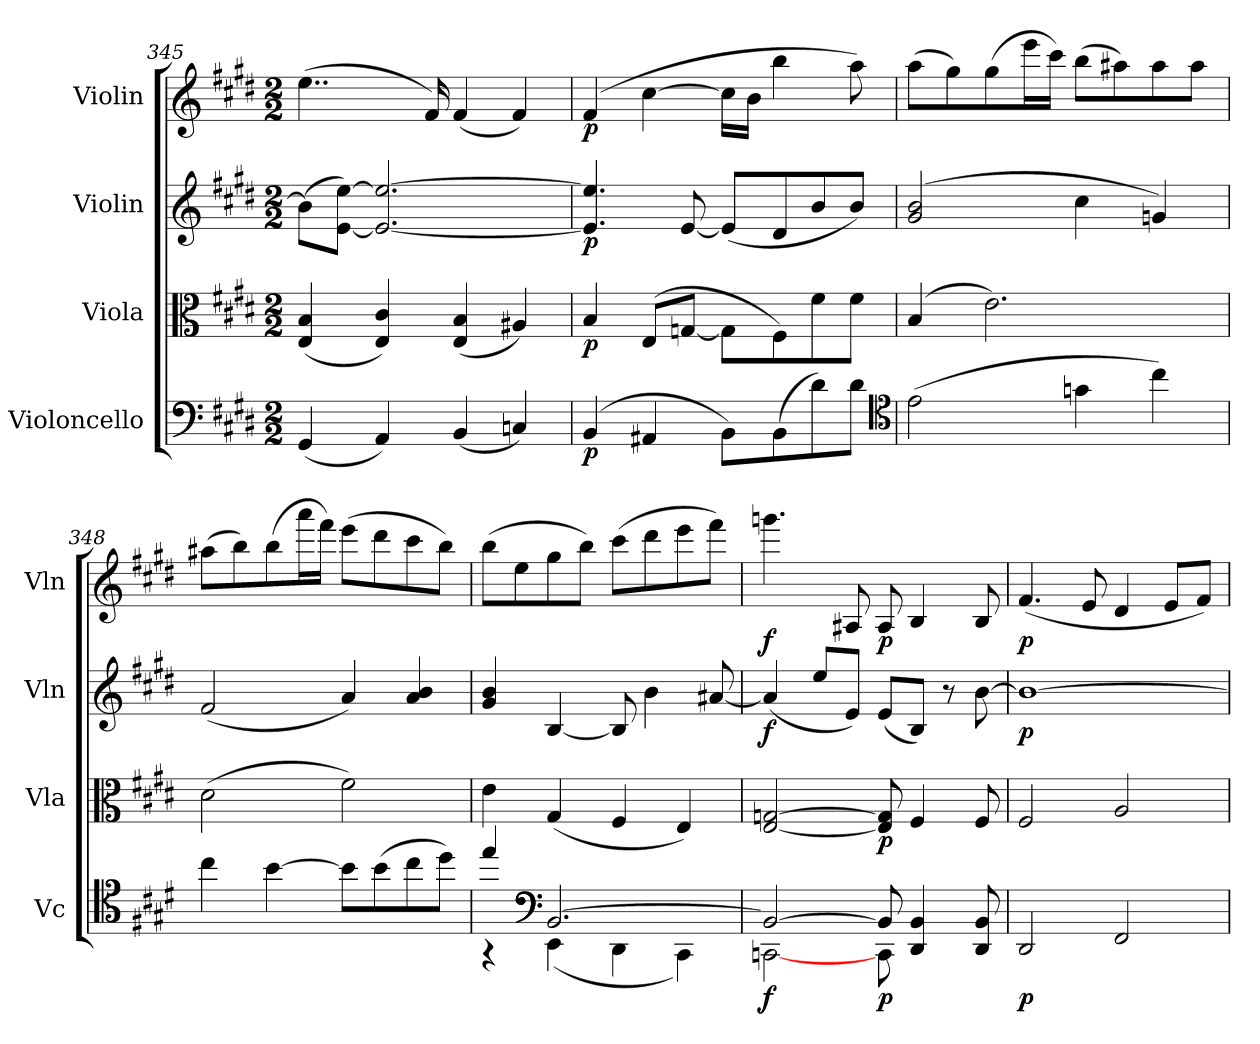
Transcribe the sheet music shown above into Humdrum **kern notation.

**kern	**dynam	**kern	**dynam	**kern	**dynam	**kern	**dynam
*part4	*part4	*part3	*part3	*part2	*part2	*part1	*part1
*staff4	*staff4	*staff3	*staff3	*staff2	*staff2	*staff1	*staff1
*I"Violoncello	*	*I"Viola	*	*I"Violin	*	*I"Violin	*
*I'Vc	*	*I'Vla	*	*I'Vln	*	*I'Vln	*
*clefF4	*	*clefC3	*	*clefG2	*	*clefG2	*
*k[f#c#g#d#]	*	*k[f#c#g#d#]	*	*k[f#c#g#d#]	*	*k[f#c#g#d#]	*
*M2/2	*	*M2/2	*	*M2/2	*	*M2/2	*
=345	=345	=345	=345	=345	=345	=345	=345
(4GG#	.	(4E 4B	.	(8b\L]	.	(4..ee	.
.	.	.	.	[8e\ [8ee\J)	.	.	.
4AA)	.	4E 4c#)	.	2.e_ 2.ee_	.	.	.
.	.	.	.	.	.	16f#)	.
(4BB	.	(4E 4B	.	.	.	(4f#	.
4Cn)	.	4A#X)	.	.	.	4f#)	.
=346	=346	=346	=346	=346	=346	=346	=346
(4BB	p	4B	p	4.e] 4.ee]	p	(4f#	p
4AA#X	.	(8E/L	.	.	.	[4cc#	.
.	.	[8Gn/J	.	[8e	.	.	.
8BB\L)	.	8G\L]	.	(8e/L]	.	16cc#\LL]	.
.	.	.	.	.	.	16b\JJ	.
(8BB\	.	8F#\)	.	8d#/	.	4bb	.
8d#\)	.	8f#\	.	8b/	.	.	.
8d#\J	.	8f#\J	.	8b/J)	.	8aa)	.
*clefC4	*	*	*	*	*	*	*
=347	=347	=347	=347	=347	=347	=347	=347
(2e	.	(4B	.	(2g# 2b	.	(8aa\L	.
.	.	.	.	.	.	8gg#\)	.
.	.	2.e)	.	.	.	(8gg#\	.
.	.	.	.	.	.	16eee\L	.
.	.	.	.	.	.	16ccc#\JJ)	.
4gn	.	.	.	4cc#	.	(8bb\L	.
.	.	.	.	.	.	8aa#X\)	.
4cc#)	.	.	.	4gn)	.	8aa#\	.
.	.	.	.	.	.	8aa#\J	.
=348	=348	=348	=348	=348	=348	=348	=348
4cc#	.	(2d#	.	(2f#	.	(8aa#X\L	.
.	.	.	.	.	.	8bb\)	.
[4b	.	.	.	.	.	(8bb\	.
.	.	.	.	.	.	16aaa\L	.
.	.	.	.	.	.	16fff#\JJ)	.
8b\L]	.	2f#)	.	4a)	.	(8eee\L	.
(8b\	.	.	.	.	.	8ddd#\	.
8cc#\	.	.	.	4a 4b	.	8ccc#\	.
8dd#\J)	.	.	.	.	.	8bb\J)	.
=349	=349	=349	=349	=349	=349	=349	=349
*^	*	*	*	*	*	*	*
4ee	4r	.	4e	.	4g# 4b	.	(8bb\L	.
.	.	.	.	.	.	.	8ee\	.
*clefF4	*	*	*	*	*	*	*	*
[2.BB	(4EE	.	(4G#	.	[4B	.	8gg#\	.
.	.	.	.	.	.	.	8bb\J)	.
.	4DD#	.	4F#	.	8B]	.	(8ccc#\L	.
.	.	.	.	.	4b	.	8ddd#\	.
.	4CC#)	.	4E)	.	.	.	8eee\	.
.	.	.	.	.	[8a#X	.	8fff#\J)	.
=350	=350	=350	=350	=350	=350	=350	=350	=350
2BB_	[2CCn	f	[2E [2Gn	.	(4a#]	f	4.gggn	f
.	.	.	.	.	8ee/L	.	.	.
.	.	.	.	.	8e/J)	.	8A#X	.
8BB]	8CC	p	8E] 8G]	p	(8e/L	.	8A#	p
4DD# 4BB	4.ryy	.	4F#	.	8B/J)	.	4B	.
.	.	.	.	.	8r	.	.	.
8DD# 8BB	.	.	8F#	.	[8b	.	8B	.
*v	*v	*	*	*	*	*	*	*
=351	=351	=351	=351	=351	=351	=351	=351
2DD#	p	2F#	.	1b_	p	(4.f#	p
.	.	.	.	.	.	8e	.
2FF#	.	2A	.	.	.	4d#	.
.	.	.	.	.	.	8e/L	.
.	.	.	.	.	.	8f#/J)	.
=	=	=	=	=	=	=	=
*-	*-	*-	*-	*-	*-	*-	*-
